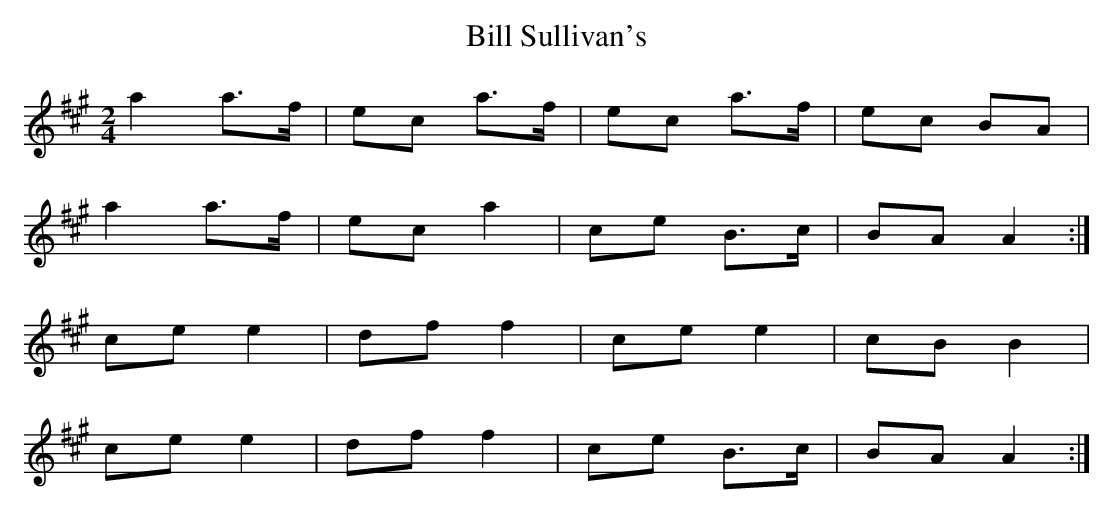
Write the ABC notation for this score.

X:1
T:Sullivan's, Bill
M:2/4
L:1/8
K:A Major
a2 a3/f/|ec a3/f/|ec a3/f/|ec BA|!
a2 a3/f/|ec a2|ce B3/c/|BA A2:|!
ce e2|df f2|ce e2|cB B2|!
ce e2|df f2|ce B3/c/|BA A2:|!
